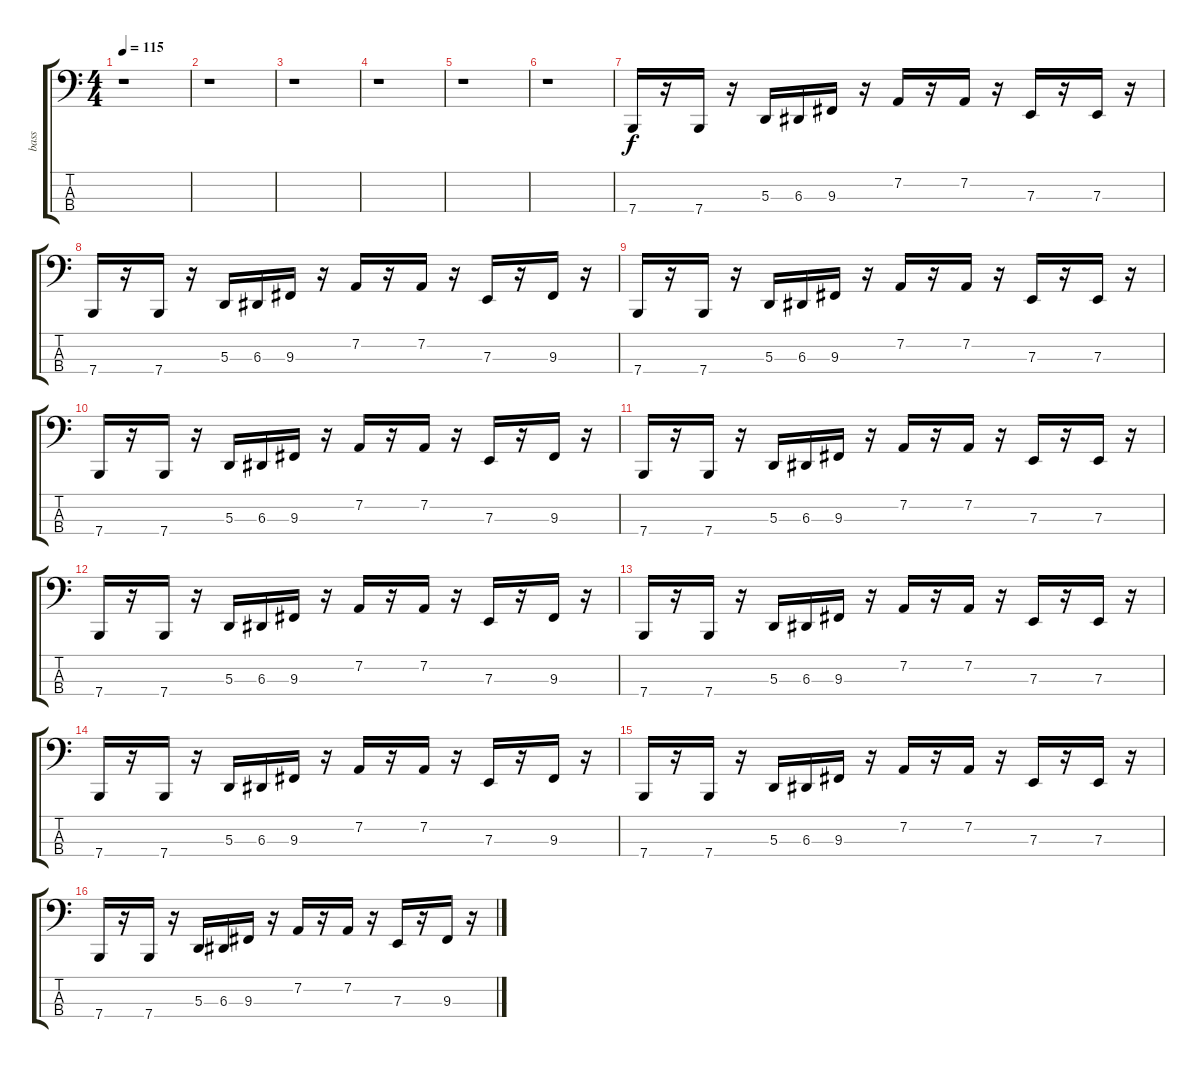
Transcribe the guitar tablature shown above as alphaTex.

\track ("bass" "bass") {instrument lead8bassandlead}
\staff {score tabs}
\tuning (G2 D2 A1 E1) {hide}
\ts (4 4)
\tempo 115
\clef f4
\ks c
r.1{dy f instrument lead8bassandlead} |
r.1 |
r.1 |
r.1 |
r.1 |
r.1 |
7.4.16 r.16 7.4.16 r.16 5.3.16 6.3.16 9.3.16 r.16 7.2.16 r.16 7.2.16 r.16 7.3.16 r.16 7.3.16 r.16 |
7.4.16 r.16 7.4.16 r.16 5.3.16 6.3.16 9.3.16 r.16 7.2.16 r.16 7.2.16 r.16 7.3.16 r.16 9.3.16 r.16 |
7.4.16 r.16 7.4.16 r.16 5.3.16 6.3.16 9.3.16 r.16 7.2.16 r.16 7.2.16 r.16 7.3.16 r.16 7.3.16 r.16 |
7.4.16 r.16 7.4.16 r.16 5.3.16 6.3.16 9.3.16 r.16 7.2.16 r.16 7.2.16 r.16 7.3.16 r.16 9.3.16 r.16 |
7.4.16 r.16 7.4.16 r.16 5.3.16 6.3.16 9.3.16 r.16 7.2.16 r.16 7.2.16 r.16 7.3.16 r.16 7.3.16 r.16 |
7.4.16 r.16 7.4.16 r.16 5.3.16 6.3.16 9.3.16 r.16 7.2.16 r.16 7.2.16 r.16 7.3.16 r.16 9.3.16 r.16 |
7.4.16 r.16 7.4.16 r.16 5.3.16 6.3.16 9.3.16 r.16 7.2.16 r.16 7.2.16 r.16 7.3.16 r.16 7.3.16 r.16 |
7.4.16 r.16 7.4.16 r.16 5.3.16 6.3.16 9.3.16 r.16 7.2.16 r.16 7.2.16 r.16 7.3.16 r.16 9.3.16 r.16 |
7.4.16 r.16 7.4.16 r.16 5.3.16 6.3.16 9.3.16 r.16 7.2.16 r.16 7.2.16 r.16 7.3.16 r.16 7.3.16 r.16 |
7.4.16 r.16 7.4.16 r.16 5.3.16 6.3.16 9.3.16 r.16 7.2.16 r.16 7.2.16 r.16 7.3.16 r.16 9.3.16 r.16
